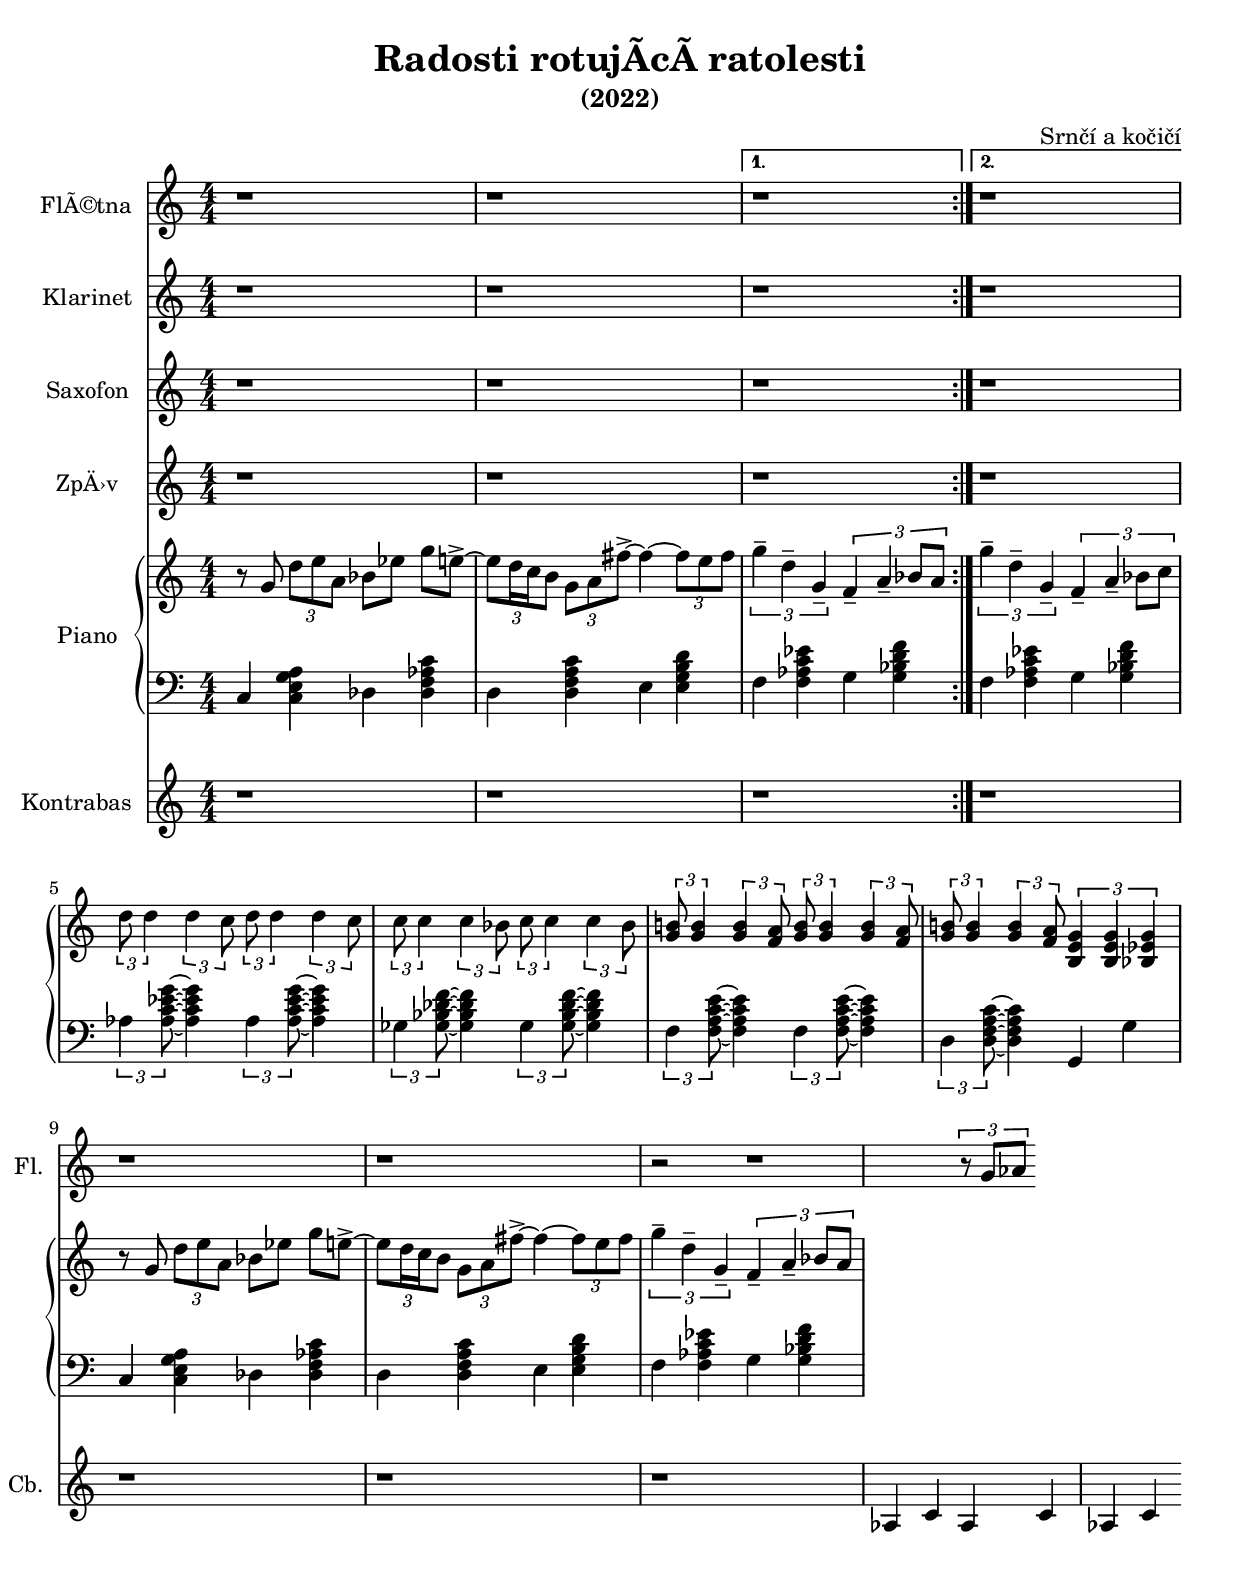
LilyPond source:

\language deutsch
\header {
  title = "Radosti rotujÃ­cÃ­ ratolesti"
  subtitle = "(2022)"
  composer = "Srnčí a kočičí"}
\layout {
  \context {
    \Staff
    \RemoveEmptyStaves
  }
}
mainmotiv = \relative g' {
  r8 g8 \tuplet 3/2 { d' e a, } b es g e->~ 
    \tuplet 3/2 {e d16 c h8} \tuplet 3/2 { g a fis'->~ }
    fis4~ \tuplet 3/2 {fis8 e fis}
  }
triolag = \relative g'' { \tuplet 3/2 { g4-- d-- g,-- } }
bridgem = \relative d'' { \tuplet 3/2 { d8 d4 } \tuplet 3/2 { d4 c8 } }
\score {
 <<
 \new Staff \with { 
    instrumentName = "FlÃ©tna"
    shortInstrumentName = "Fl."
    }
        \relative c' { r1 r r r r r r r r r r2 r1 \tuplet 3/2 {r8 g'8 as8} }

 \new Staff \with { 
    instrumentName = "Klarinet"
    shortInstrumentName = "Cl."
    }
        \relative c' { r1 r r r r r r r r r r }
 \new Staff \with { 
    instrumentName = "Saxofon"
    shortInstrumentName = "Sx."
    }
        \relative c' { r1 r r r r r r r r r r }
 

   \new Staff \with { 
    instrumentName = "ZpÄ›v"
    shortInstrumentName = "Zp."
    }
        \relative c' { r1 r r r r r r r r r r }
  
    
 
  \new PianoStaff \with { instrumentName = "Piano" }
  <<
    \new Staff
      \relative g' {
        \numericTimeSignature
        \time 4/4
        \set Timing.beamExceptions = #'()
        \set Timing.baseMoment = #(ly:make-moment 1/4)
        \set Timing.beatStructure = 1,1,1,1
    
        \repeat volta 2 \mainmotiv
        \alternative {
          { \triolag \tuplet 3/2 { f4-- a-- b8 a } } 
          { \triolag \tuplet 3/2 { f4-- a-- b8 c } }
        }
        \break
  
        \bridgem \bridgem
        \transpose d c { \bridgem \bridgem }
   
        \tuplet 3/2 { <g h!>8 <g h>4 } \tuplet 3/2 { <g h>4 <f a>8 } 
       \tuplet 3/2 { <g h>8 <g h>4 } \tuplet 3/2 { <g h>4 <f a>8 }
       \tuplet 3/2 { <g h!>8 <g h>4 } \tuplet 3/2 { <g h>4 <f a>8 } 
       \tuplet 3/2 { <h, e g >4 <h e g >4 <b es g>4 }  

        \mainmotiv
       \triolag \tuplet 3/2 { f'4-- a-- b8 a }
     }
    
    \new Staff
     
    \relative g, { \clef bass   \numericTimeSignature \time 4/4
     \set Timing.beamExceptions = #'()
        \set Timing.baseMoment = #(ly:make-moment 1/4)
        \set Timing.beatStructure = 1,1,1,1
     
      c4 < c e g a > des < des f as c >
      d4 < d f a c > e4 < e g h d > 
      f < f as c es > g < g b d f >
      f < f as c es > g < g b d f >
     
      \tuplet 3/2 { as < as c es g >8 } ~ < as c es g >4 
      \tuplet 3/2 { as < as c es g >8 } ~ < as c es g >4
      \tuplet 3/2 { ges < ges b des f >8 } ~ < ges b des f >4 
      \tuplet 3/2 { ges < ges b des f >8 } ~ < ges b des f >4 
      \tuplet 3/2 { f < f a c e >8 } ~ < f a c e >4 
      \tuplet 3/2 { f < f a c e >8 } ~ < f a c e >4
      \tuplet 3/2 { d < d f a c >8 } ~ < d f a c >4 
      g, g'

      c,4 < c e g a > des < des f as c >
      d4 < d f a c > e4 < e g h d > 
      f < f as c es > g < g b d f >
    }
    >>
    \new Staff \with { 
    instrumentName = "Kontrabas"
    shortInstrumentName = "Cb."
    }
        \relative c' { r1 r r r r r r r r r r 
        as4 c as c as c  
        }
  
  >>
  } 
    
    
  \layout {}
  \midi {}